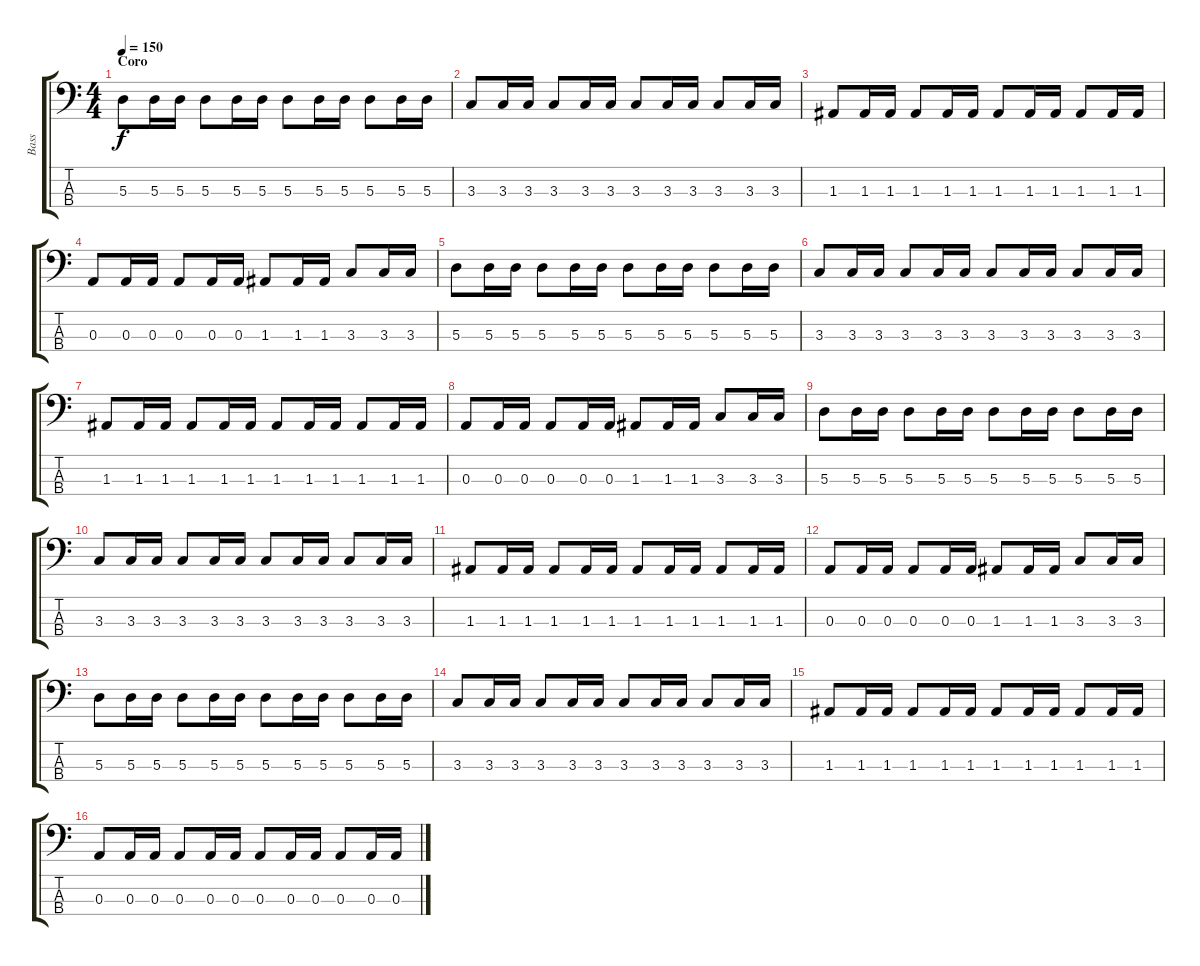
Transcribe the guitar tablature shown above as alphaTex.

\track ("Bass" "Bass") {instrument electricbasspick}
\staff {score tabs}
\tuning (G2 D2 A1 E1) {hide}
\ts (4 4)
\section ("" "Coro")
\tempo 150
\clef f4
\ks c
5.3.8{dy f} 5.3.16 5.3.16 5.3.8 5.3.16 5.3.16 5.3.8 5.3.16 5.3.16 5.3.8 5.3.16 5.3.16 |
3.3.8 3.3.16 3.3.16 3.3.8 3.3.16 3.3.16 3.3.8 3.3.16 3.3.16 3.3.8 3.3.16 3.3.16 |
1.3.8 1.3.16 1.3.16 1.3.8 1.3.16 1.3.16 1.3.8 1.3.16 1.3.16 1.3.8 1.3.16 1.3.16 |
0.3.8 0.3.16 0.3.16 0.3.8 0.3.16 0.3.16 1.3.8 1.3.16 1.3.16 3.3.8 3.3.16 3.3.16 |
5.3.8 5.3.16 5.3.16 5.3.8 5.3.16 5.3.16 5.3.8 5.3.16 5.3.16 5.3.8 5.3.16 5.3.16 |
3.3.8 3.3.16 3.3.16 3.3.8 3.3.16 3.3.16 3.3.8 3.3.16 3.3.16 3.3.8 3.3.16 3.3.16 |
1.3.8 1.3.16 1.3.16 1.3.8 1.3.16 1.3.16 1.3.8 1.3.16 1.3.16 1.3.8 1.3.16 1.3.16 |
0.3.8 0.3.16 0.3.16 0.3.8 0.3.16 0.3.16 1.3.8 1.3.16 1.3.16 3.3.8 3.3.16 3.3.16 |
5.3.8 5.3.16 5.3.16 5.3.8 5.3.16 5.3.16 5.3.8 5.3.16 5.3.16 5.3.8 5.3.16 5.3.16 |
3.3.8 3.3.16 3.3.16 3.3.8 3.3.16 3.3.16 3.3.8 3.3.16 3.3.16 3.3.8 3.3.16 3.3.16 |
1.3.8 1.3.16 1.3.16 1.3.8 1.3.16 1.3.16 1.3.8 1.3.16 1.3.16 1.3.8 1.3.16 1.3.16 |
0.3.8 0.3.16 0.3.16 0.3.8 0.3.16 0.3.16 1.3.8 1.3.16 1.3.16 3.3.8 3.3.16 3.3.16 |
5.3.8 5.3.16 5.3.16 5.3.8 5.3.16 5.3.16 5.3.8 5.3.16 5.3.16 5.3.8 5.3.16 5.3.16 |
3.3.8 3.3.16 3.3.16 3.3.8 3.3.16 3.3.16 3.3.8 3.3.16 3.3.16 3.3.8 3.3.16 3.3.16 |
1.3.8 1.3.16 1.3.16 1.3.8 1.3.16 1.3.16 1.3.8 1.3.16 1.3.16 1.3.8 1.3.16 1.3.16 |
0.3.8 0.3.16 0.3.16 0.3.8 0.3.16 0.3.16 0.3.8 0.3.16 0.3.16 0.3.8 0.3.16 0.3.16
